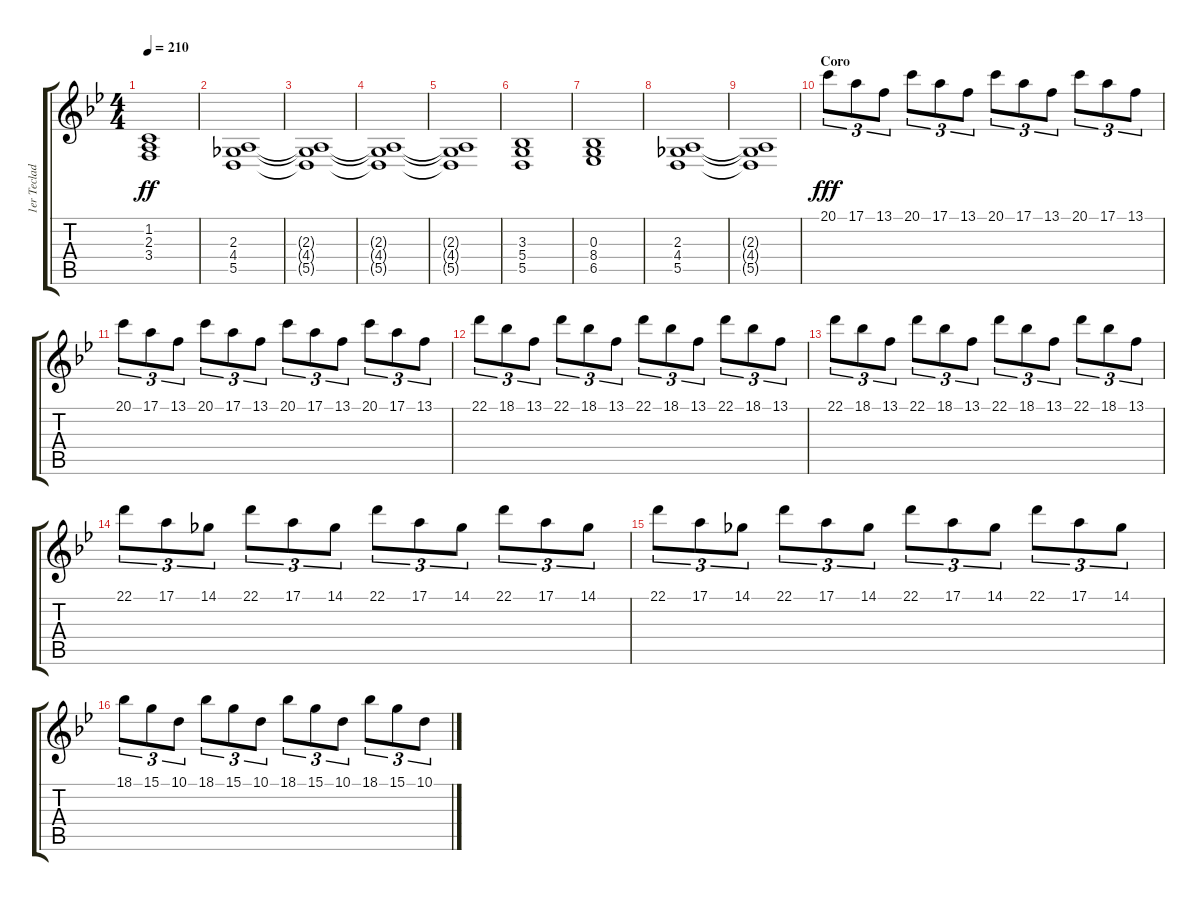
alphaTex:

\track ("1er Teclado" "1er Teclad") {instrument lead2sawtooth}
\staff {score tabs}
\tuning (E4 B3 G3 D3 A2 E2) {hide}
\ts (4 4)
\tempo 210
\clef g2
\ks gminor
(1.2{t} 2.3{t} 3.4{t}).1{dy ff} |
(2.3 4.4 5.5).1 |
(2.3{t} 4.4{t} 5.5{t}).1 |
(2.3{t} 4.4{t} 5.5{t}).1 |
(2.3{t} 4.4{t} 5.5{t}).1 |
(3.3 5.4 5.5).1 |
(0.3 8.4 6.5).1 |
(2.3 4.4 5.5).1 |
(2.3{t} 4.4{t} 5.5{t}).1 |
\section ("" "Coro")
20.1.8{tu (3 2) dy fff instrument lead2sawtooth} 17.1.8{tu (3 2)} 13.1.8{tu (3 2)} 20.1.8{tu (3 2)} 17.1.8{tu (3 2)} 13.1.8{tu (3 2)} 20.1.8{tu (3 2)} 17.1.8{tu (3 2)} 13.1.8{tu (3 2)} 20.1.8{tu (3 2)} 17.1.8{tu (3 2)} 13.1.8{tu (3 2)} |
20.1.8{tu (3 2)} 17.1.8{tu (3 2)} 13.1.8{tu (3 2)} 20.1.8{tu (3 2)} 17.1.8{tu (3 2)} 13.1.8{tu (3 2)} 20.1.8{tu (3 2)} 17.1.8{tu (3 2)} 13.1.8{tu (3 2)} 20.1.8{tu (3 2)} 17.1.8{tu (3 2)} 13.1.8{tu (3 2)} |
22.1.8{tu (3 2)} 18.1.8{tu (3 2)} 13.1.8{tu (3 2)} 22.1.8{tu (3 2)} 18.1.8{tu (3 2)} 13.1.8{tu (3 2)} 22.1.8{tu (3 2)} 18.1.8{tu (3 2)} 13.1.8{tu (3 2)} 22.1.8{tu (3 2)} 18.1.8{tu (3 2)} 13.1.8{tu (3 2)} |
22.1.8{tu (3 2)} 18.1.8{tu (3 2)} 13.1.8{tu (3 2)} 22.1.8{tu (3 2)} 18.1.8{tu (3 2)} 13.1.8{tu (3 2)} 22.1.8{tu (3 2)} 18.1.8{tu (3 2)} 13.1.8{tu (3 2)} 22.1.8{tu (3 2)} 18.1.8{tu (3 2)} 13.1.8{tu (3 2)} |
22.1.8{tu (3 2)} 17.1.8{tu (3 2)} 14.1.8{tu (3 2)} 22.1.8{tu (3 2)} 17.1.8{tu (3 2)} 14.1.8{tu (3 2)} 22.1.8{tu (3 2)} 17.1.8{tu (3 2)} 14.1.8{tu (3 2)} 22.1.8{tu (3 2)} 17.1.8{tu (3 2)} 14.1.8{tu (3 2)} |
22.1.8{tu (3 2)} 17.1.8{tu (3 2)} 14.1.8{tu (3 2)} 22.1.8{tu (3 2)} 17.1.8{tu (3 2)} 14.1.8{tu (3 2)} 22.1.8{tu (3 2)} 17.1.8{tu (3 2)} 14.1.8{tu (3 2)} 22.1.8{tu (3 2)} 17.1.8{tu (3 2)} 14.1.8{tu (3 2)} |
18.1.8{tu (3 2)} 15.1.8{tu (3 2)} 10.1.8{tu (3 2)} 18.1.8{tu (3 2)} 15.1.8{tu (3 2)} 10.1.8{tu (3 2)} 18.1.8{tu (3 2)} 15.1.8{tu (3 2)} 10.1.8{tu (3 2)} 18.1.8{tu (3 2)} 15.1.8{tu (3 2)} 10.1.8{tu (3 2)}
